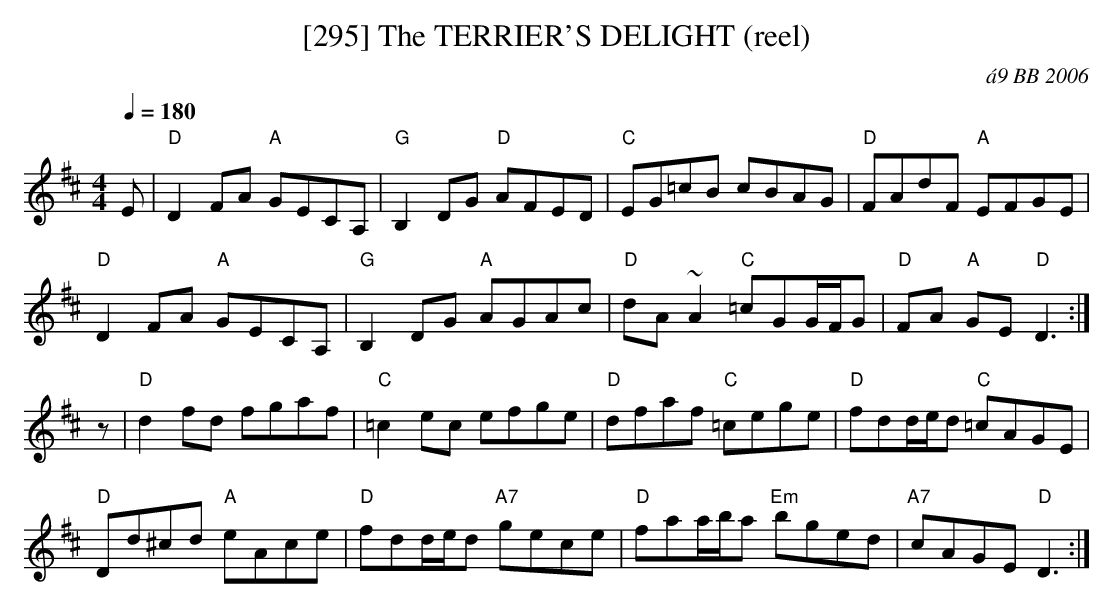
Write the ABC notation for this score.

X:1
T:[295] The TERRIER'S DELIGHT (reel)
C:\'a9 BB 2006
L:1/8
M:4/4
Q:1/4=180
K:D
E|"D" D2FA "A" GECA,|"G"B,2DG "D"AFED|"C"EG=cB cBAG|"D"FAdF "A"EFGE|
"D" D2FA "A" GECA,|"G"B,2DG "A"AGAc|"D"dA~A2 "C"=cGG/F/G|\
"D" FA "A"GE "D" D3 :|
z|"D"d2fd fgaf|"C" =c2ec efge|"D" dfaf "C"=cege|"D" fdd/e/d "C"=cAGE|
"D" Dd^cd "A"eAce|"D" fdd/e/d "A7" gece|"D"faa/b/a "Em" bged|\
"A7"cAGE "D" D3 :|
